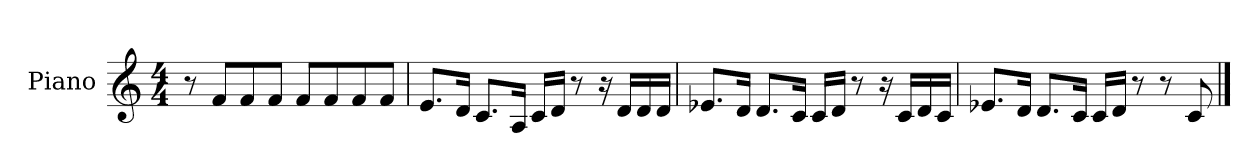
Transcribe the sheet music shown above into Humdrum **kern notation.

**kern
*part1
*staff1
*I"Piano
*I'Pno.
*clefG2
*k[]
*M4/4
=1
8r
8f/L
8f/
8f/J
8f/L
8f/
8f/
8f/J
=2
8.e/L
16d/Jk
8.c/L
16A/Jk
16c/LL
16d/JJ
8r
16r
16d/LL
16d/
16d/JJ
=3
8.e-X/L
16d/Jk
8.d/L
16c/Jk
16c/LL
16d/JJ
8r
16r
16c/LL
16d/
16c/JJ
!!LO:LB:g=z
=4
8.e-X/L
16d/Jk
8.d/L
16c/Jk
16c/LL
16d/JJ
8r
8r
8c/
==
*-
